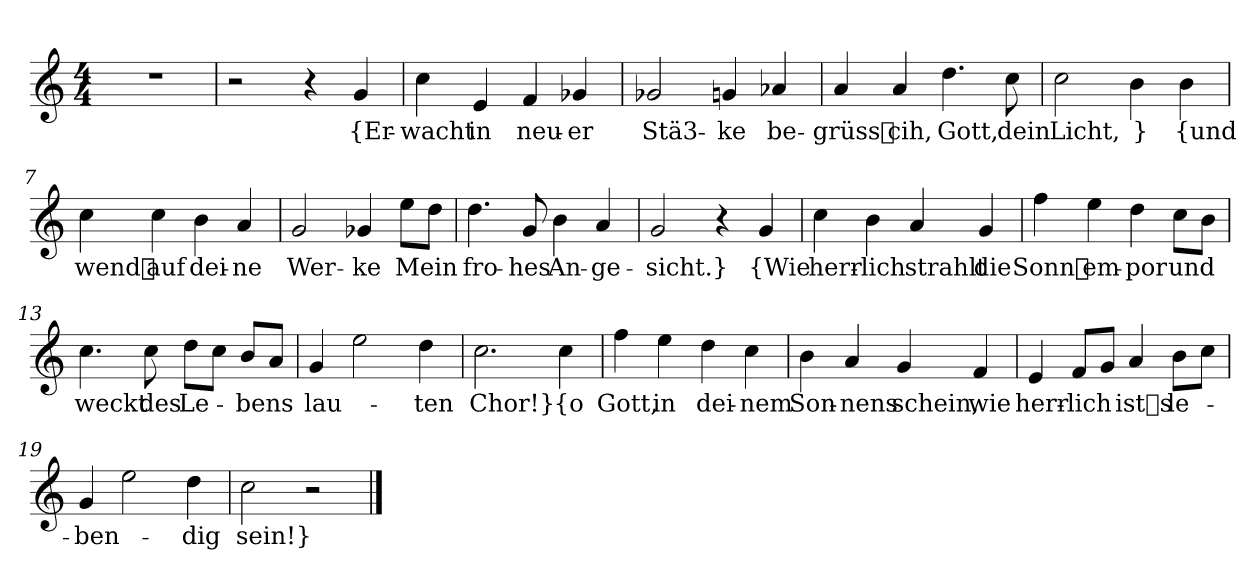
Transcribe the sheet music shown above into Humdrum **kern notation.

**kern	**text
*part1	*part1
*staff1	*staff1
*clefG2	*
*k[]	*
*M4/4	*
=1	=1
1r	.
=2	=2
2r	.
4r	.
4g	{Er-
=3	=3
4cc	-wacht
4e	in
4f	neu-
4g-X	-er
=4	=4
2g-X	Stä3-
4gn	-ke
4a-X	be-
=5	=5
4a	-grüss
4a	cih,
4.dd	Gott,
8cc	dein
=6	=6
2cc	Licht,
4b	}
4b	{und
=7	=7
4cc	wend
4cc	auf
4b	dei-
4a	-ne
=8	=8
2g	Wer-
4g-X	-ke
8ee\L	Mein
8dd\J	.
=9	=9
4.dd	fro-
8g	-hes
4b	An-
4a	-ge-
=10	=10
2g	-sicht.}
4r	.
4g	{Wie
=11	=11
4cc	herr-
4b	-lich
4a	strahlt
4g	die
=12	=12
4ff	Sonn
4ee	em-
4dd	-por
8cc\L	und
8b\J	.
=13	=13
4.cc	weckt
8cc	des
8dd\L	Le-
8cc\J	.
8b/L	-bens
8a/J	.
=14	=14
4g	lau-
2ee	.
4dd	-ten
=15	=15
2.cc	Chor!}
4cc	{o
=16	=16
4ff	Gott,
4ee	in
4dd	dei-
4cc	-nem
=17	=17
4b	Son-
4a	-nens
4g	schein,
4f	wie
=18	=18
4e	herr-
8f/L	-lich
8g/J	.
4a	ists
8b\L	le-
8cc\J	.
=19	=19
4g	-ben-
2ee	.
4dd	-dig
=20	=20
2cc	sein!}
2r	.
==	==
*-	*-
